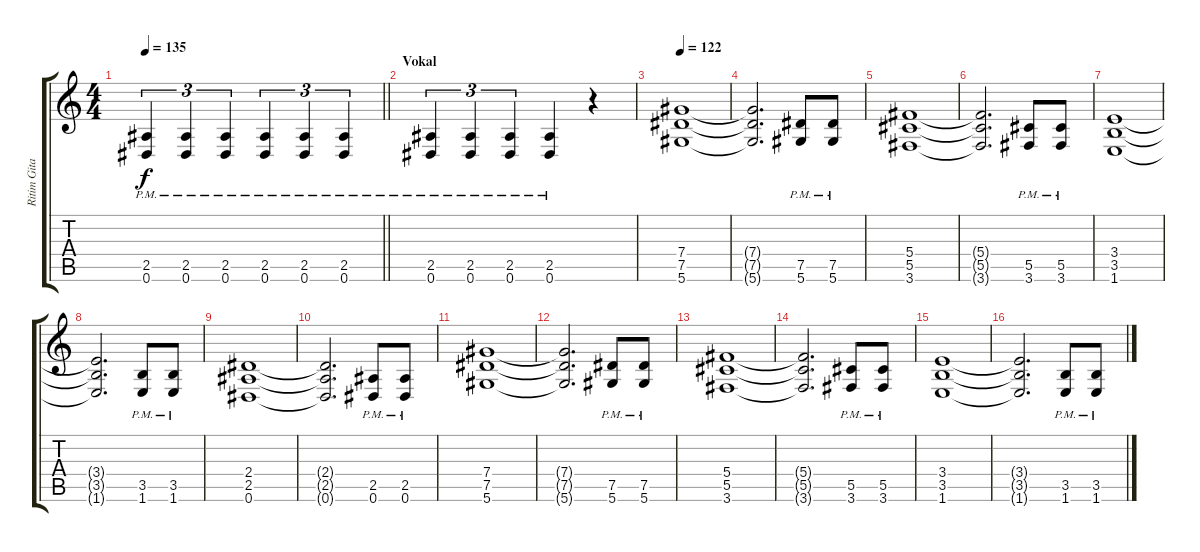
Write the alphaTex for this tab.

\track ("Ritim Gitar" "Ritim Gita") {instrument distortionguitar}
\staff {score tabs}
\tuning (Eb4 Bb3 Gb3 Db3 Ab2 Eb2) {hide}
\ts (4 4)
\tempo 135
\clef g2
\barLineRight lightlight
\ks c
(2.5{pm} 0.6{pm}).4{tu (3 2) dy f} (2.5{pm} 0.6{pm}).4{tu (3 2)} (2.5{pm} 0.6{pm}).4{tu (3 2)} (2.5{pm} 0.6{pm}).4{tu (3 2)} (2.5{pm} 0.6{pm}).4{tu (3 2)} (2.5{pm} 0.6{pm}).4{tu (3 2)} |
\section ("" "Vokal")
(2.5{pm} 0.6{pm}).4{tu (3 2)} (2.5{pm} 0.6{pm}).4{tu (3 2)} (2.5{pm} 0.6{pm}).4{tu (3 2)} (2.5{pm} 0.6{pm}).4 r.4 |
\tempo 122
(7.4 7.5 5.6).1 |
(7.4{t} 7.5{t} 5.6{t}).2{d} (7.5{pm} 5.6{pm}).8 (7.5{pm} 5.6{pm}).8 |
(5.4 5.5 3.6).1 |
(5.4{t} 5.5{t} 3.6{t}).2{d} (5.5{pm} 3.6{pm}).8 (5.5{pm} 3.6{pm}).8 |
(3.4 3.5 1.6).1 |
(3.4{t} 3.5{t} 1.6{t}).2{d} (3.5{pm} 1.6{pm}).8 (3.5{pm} 1.6{pm}).8 |
(2.4 2.5 0.6).1 |
(2.4{t} 2.5{t} 0.6{t}).2{d} (2.5{pm} 0.6{pm}).8 (2.5{pm} 0.6{pm}).8 |
(7.4 7.5 5.6).1 |
(7.4{t} 7.5{t} 5.6{t}).2{d} (7.5{pm} 5.6{pm}).8 (7.5{pm} 5.6{pm}).8 |
(5.4 5.5 3.6).1 |
(5.4{t} 5.5{t} 3.6{t}).2{d} (5.5{pm} 3.6{pm}).8 (5.5{pm} 3.6{pm}).8 |
(3.4 3.5 1.6).1 |
(3.4{t} 3.5{t} 1.6{t}).2{d} (3.5{pm} 1.6{pm}).8 (3.5{pm} 1.6{pm}).8
